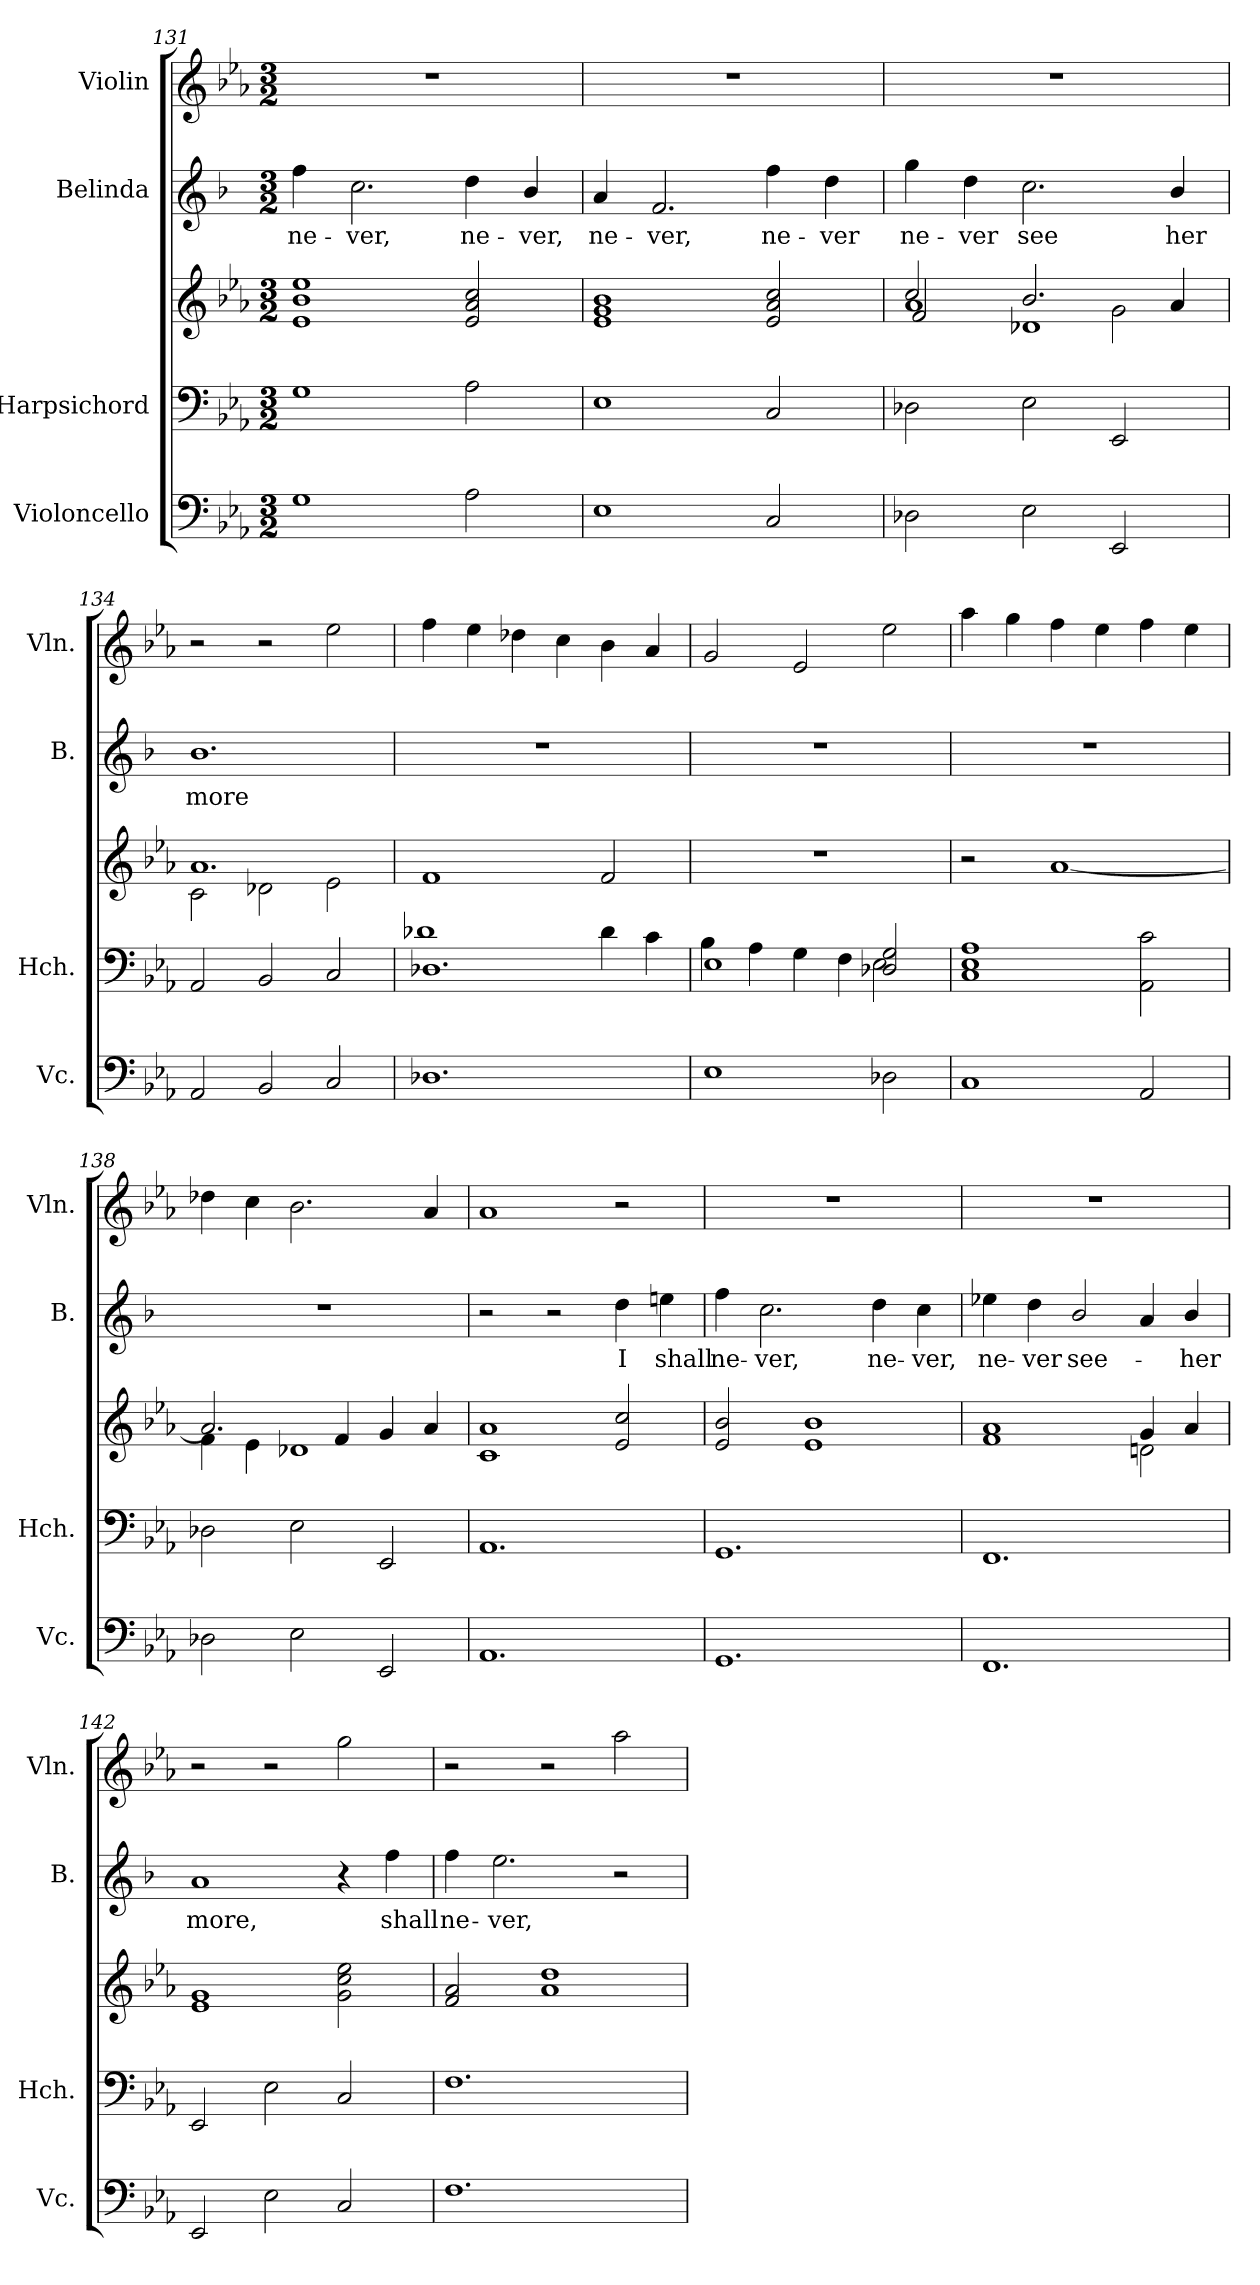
**kern	**kern	**kern	**kern	**text	**kern
*part4	*part3	*part3	*part2	*part2	*part1
*staff5	*staff4	*staff3	*staff2	*staff2	*staff1
*I"Violoncello	*I"Harpsichord	*	*I"Belinda	*	*I"Violin
*I'Vc.	*I'Hch.	*	*I'B.	*	*I'Vln.
!!LO:LB:g=z
*clefF4	*clefF4	*clefG2	*clefG2	*	*clefG2
*	*	*	*ITrd1c2	*	*
*k[b-e-a-]	*k[b-e-a-]	*k[b-e-a-]	*k[b-e-a-]	*	*k[b-e-a-]
*M3/2	*M3/2	*M3/2	*M3/2	*	*M3/2
=131	=131	=131	=131	=131	=131
!	!	!	!	!LO:LY:b	!
1G	1G	1e- 1b- 1ee-	4ee-\	ne-	1.r
!	!	!	!	!LO:LY:b	!
.	.	.	2.b-\	-ver,	.
!	!	!	!	!LO:LY:b	!
2A-\	2A-\	2e-/ 2a-/ 2cc/	4cc\	ne-	.
!	!	!	!	!LO:LY:b	!
.	.	.	4a-/	-ver,	.
=132	=132	=132	=132	=132	=132
!	!	!	!	!LO:LY:b	!
1E-	1E-	1e- 1g 1b-	4g/	ne-	1.r
!	!	!	!	!LO:LY:b	!
.	.	.	2.e-/	-ver,	.
!	!	!	!	!LO:LY:b	!
2C/	2C/	2e-/ 2a-/ 2cc/	4ee-\	ne-	.
!	!	!	!	!LO:LY:b	!
.	.	.	4cc\	-ver	.
=133	=133	=133	=133	=133	=133
*	*	*^	*	*	*
*	*	*	*^	*	*	*
!	!	!	!	!	!	!LO:LY:b	!
2D-X\	2D-X\	2cc/	1a-	2f/	4ff\	ne-	1.r
!	!	!	!	!	!	!LO:LY:b	!
.	.	.	.	.	4cc\	-ver	.
!	!	!	!	!	!	!LO:LY:b	!
2E-\	2E-\	2.b-/	.	1d-X	2.b-\	see	.
2EE-/	2EE-/	.	2g\	.	.	.	.
!	!	!	!	!	!	!LO:LY:b	!
.	.	4a-/	.	.	4a-/	her	.
*	*	*	*v	*v	*	*	*
=134	=134	=134	=134	=134	=134	=134
!	!	!	!	!	!LO:LY:b	!
2AA-/	2AA-/	1.a-	2c\	1.a-	more	2r
2BB-/	2BB-/	.	2d-X\	.	.	2r
2C/	2C/	.	2e-\	.	.	2ee-\
*	*	*v	*v	*	*	*
=135	=135	=135	=135	=135	=135
*	*^	*	*	*	*
1.D-X	1.D-X	1d-X	1f	1.r	.	4ff\
.	.	.	.	.	.	4ee-\
.	.	.	.	.	.	4dd-X\
.	.	.	.	.	.	4cc\
.	.	4d-\	2f/	.	.	4b-\
.	.	4c\	.	.	.	4a-/
!!LO:PB:g=z
=136	=136	=136	=136	=136	=136	=136
1E-	1E-	4B-\	1.r	1.r	.	2g/
.	.	4A-\	.	.	.	.
.	.	4G\	.	.	.	2e-/
.	.	4F\	.	.	.	.
2D-X\	2D-X/ 2G/	2E-\	.	.	.	2ee-\
*	*v	*v	*	*	*	*
=137	=137	=137	=137	=137	=137
1C	1C 1E- 1A-	2r	1.r	.	4aa-\
.	.	.	.	.	4gg\
.	.	[1a-	.	.	4ff\
.	.	.	.	.	4ee-\
2AA-/	2AA-\ 2c\	.	.	.	4ff\
.	.	.	.	.	4ee-\
=138	=138	=138	=138	=138	=138
*	*	*^	*	*	*
2D-X\	2D-X\	2.a-/]	4f\	1.r	.	4dd-X\
.	.	.	4e-\	.	.	4cc\
2E-\	2E-\	.	1d-X	.	.	2.b-\
.	.	4f/	.	.	.	.
2EE-/	2EE-/	4g/	.	.	.	.
.	.	4a-/	.	.	.	4a-/
*	*	*v	*v	*	*	*
=139	=139	=139	=139	=139	=139
1.AA-	1.AA-	1c 1a-	2r	.	1a-
.	.	.	2r	.	.
!	!	!	!	!LO:LY:b	!
.	.	2e-/ 2cc/	4cc\	I	2r
!	!	!	!	!LO:LY:b	!
.	.	.	4ddn\	shall	.
=140	=140	=140	=140	=140	=140
!	!	!	!	!LO:LY:b	!
1.GG	1.GG	2e-/ 2b-/	4ee-\	ne-	1.r
!	!	!	!	!LO:LY:b	!
.	.	.	2.b-\	-ver,	.
.	.	1e- 1b-	.	.	.
!	!	!	!	!LO:LY:b	!
.	.	.	4cc\	ne-	.
!	!	!	!	!LO:LY:b	!
.	.	.	4b-\	-ver,	.
!!LO:LB:g=z
=141	=141	=141	=141	=141	=141
*	*	*^	*	*	*
!	!	!	!	!	!LO:LY:b	!
1.FF	1.FF	1a-	1f	4dd-X\	ne-	1.r
!	!	!	!	!	!LO:LY:b	!
.	.	.	.	4cc\	-ver	.
!	!	!	!	!	!LO:LY:b	!
.	.	.	.	2a-/	see-	.
.	.	4g/	2dn\	4g/	.	.
!	!	!	!	!	!LO:LY:b	!
.	.	4a-/	.	4a-/	-her	.
*	*	*v	*v	*	*	*
=142	=142	=142	=142	=142	=142
!	!	!	!	!LO:LY:b	!
2EE-/	2EE-/	1e- 1g	1g	more,	2r
2E-\	2E-\	.	.	.	2r
2C/	2C/	2g\ 2cc\ 2ee-\	4r	.	2gg\
!	!	!	!	!LO:LY:b	!
.	.	.	4ee-\	shall	.
=143	=143	=143	=143	=143	=143
!	!	!	!	!LO:LY:b	!
1.F	1.F	2f/ 2a-/	4ee-\	ne-	2r
!	!	!	!	!LO:LY:b	!
.	.	.	2.dd\	-ver,	.
.	.	1a- 1dd	.	.	2r
.	.	.	2r	.	2aa-\
=	=	=	=	=	=
*-	*-	*-	*-	*-	*-
